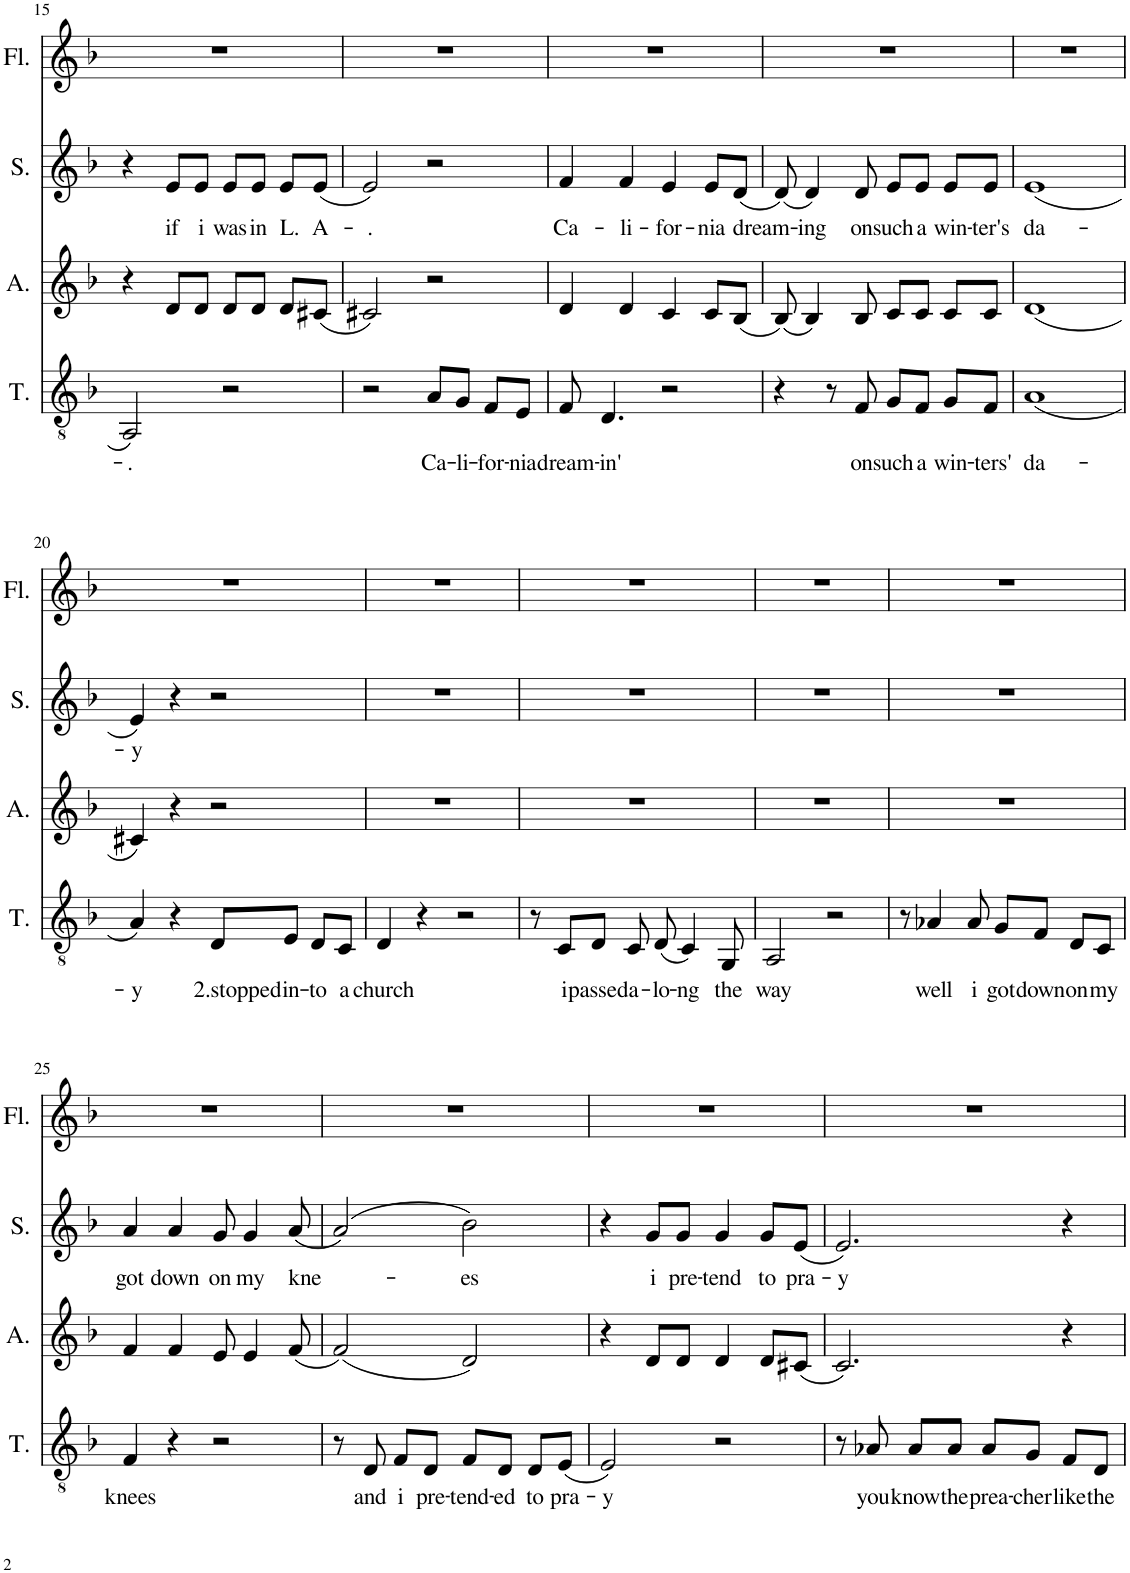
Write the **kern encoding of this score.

**kern	**text	**kern	**kern	**text	**kern
*part4	*part4	*part3	*part2	*part2	*part1
*staff4	*staff4	*staff3	*staff2	*staff2	*staff1
*I"Tenor	*	*I"Alt	*I"Sopran	*	*I"Fløjte
*I'T.	*	*I'A.	*I'S.	*	*I'Fl.
!!LO:PB:g=z
*clefGv2	*	*clefG2	*clefG2	*	*clefG2
*k[b-]	*	*k[b-]	*k[b-]	*	*k[b-]
*M4/4	*	*M4/4	*M4/4	*	*M4/4
=15	=15	=15	=15	=15	=15
!	!LO:LY:b	!	!	!	!
2AA/	-.	4r	4r	.	1r
!	!	!	!	!LO:LY:b	!
.	.	8d/L	8e/L	if	.
!	!	!	!	!LO:LY:b	!
.	.	8d/J	8e/J	i	.
!	!	!	!	!LO:LY:b	!
2r	.	8d/L	8e/L	was	.
!	!	!	!	!LO:LY:b	!
.	.	8d/J	8e/J	in	.
!	!	!	!	!LO:LY:b	!
.	.	8d/L	8e/L	L.	.
!	!	!	!	!LO:LY:b	!
.	.	(8c#X/J	(8e/J	A-	.
=16	=16	=16	=16	=16	=16
!	!	!	!	!LO:LY:b	!
2r	.	2c#X/)	2e/)	-.	1r
!	!LO:LY:b	!	!	!	!
8A/L	Ca-	2r	2r	.	.
!	!LO:LY:b	!	!	!	!
8G/J	-li-	.	.	.	.
!	!LO:LY:b	!	!	!	!
8F/L	-for-	.	.	.	.
!	!LO:LY:b	!	!	!	!
8E/J	-nia	.	.	.	.
=17	=17	=17	=17	=17	=17
!	!LO:LY:b	!	!	!LO:LY:b	!
8F/	dream-	4d/	4f/	Ca-	1r
!	!LO:LY:b	!	!	!	!
4.D/	-in'	.	.	.	.
!	!	!	!	!LO:LY:b	!
.	.	4d/	4f/	-li-	.
!	!	!	!	!LO:LY:b	!
2r	.	4c/	4e/	-for-	.
!	!	!	!	!LO:LY:b	!
.	.	8c/L	8e/L	-nia	.
!	!	!	!	!LO:LY:b	!
.	.	(8B-/J	(8d/J	dream-	.
=18	=18	=18	=18	=18	=18
4r	.	(8B-/)	(8d/)	.	1r
!	!	!	!	!LO:LY:b	!
.	.	4B-/)	4d/)	-ing	.
8r	.	.	.	.	.
!	!LO:LY:b	!	!	!LO:LY:b	!
8F/	on	8B-/	8d/	on	.
!	!LO:LY:b	!	!	!LO:LY:b	!
8G/L	such	8c/L	8e/L	such	.
!	!LO:LY:b	!	!	!LO:LY:b	!
8F/J	a	8c/J	8e/J	a	.
!	!LO:LY:b	!	!	!LO:LY:b	!
8G/L	win-	8c/L	8e/L	win-	.
!	!LO:LY:b	!	!	!LO:LY:b	!
8F/J	-ters'	8c/J	8e/J	-ter's	.
=19	=19	=19	=19	=19	=19
!	!LO:LY:b	!	!	!LO:LY:b	!
(1A	da-	(1d	(1e	da-	1r
!!LO:LB:g=z
=20	=20	=20	=20	=20	=20
!	!LO:LY:b	!	!	!LO:LY:b	!
4A/)	-y	4c#X/)	4e/)	-y	1r
4r	.	4r	4r	.	.
!	!LO:LY:b	!	!	!	!
8D/L	2.stopped	2r	2r	.	.
!	!LO:LY:b	!	!	!	!
8E/J	in-	.	.	.	.
!	!LO:LY:b	!	!	!	!
8D/L	-to	.	.	.	.
!	!LO:LY:b	!	!	!	!
8C/J	a	.	.	.	.
=21	=21	=21	=21	=21	=21
!	!LO:LY:b	!	!	!	!
4D/	church	1r	1r	.	1r
4r	.	.	.	.	.
2r	.	.	.	.	.
=22	=22	=22	=22	=22	=22
8r	.	1r	1r	.	1r
!	!LO:LY:b	!	!	!	!
8C/L	i	.	.	.	.
!	!LO:LY:b	!	!	!	!
8D/J	passed	.	.	.	.
!	!LO:LY:b	!	!	!	!
8C/	a-	.	.	.	.
!	!LO:LY:b	!	!	!	!
(8D/	-lo-	.	.	.	.
!	!LO:LY:b	!	!	!	!
4C/)	-ng	.	.	.	.
!	!LO:LY:b	!	!	!	!
8GG/	the	.	.	.	.
=23	=23	=23	=23	=23	=23
!	!LO:LY:b	!	!	!	!
2AA/	way	1r	1r	.	1r
2r	.	.	.	.	.
=24	=24	=24	=24	=24	=24
8r	.	1r	1r	.	1r
!	!LO:LY:b	!	!	!	!
4A-X/	well	.	.	.	.
!	!LO:LY:b	!	!	!	!
8A-/	i	.	.	.	.
!	!LO:LY:b	!	!	!	!
8G/L	got	.	.	.	.
!	!LO:LY:b	!	!	!	!
8F/J	down	.	.	.	.
!	!LO:LY:b	!	!	!	!
8D/L	on	.	.	.	.
!	!LO:LY:b	!	!	!	!
8C/J	my	.	.	.	.
!!LO:LB:g=z
=25	=25	=25	=25	=25	=25
!	!LO:LY:b	!	!	!LO:LY:b	!
4F/	knees	4f/	4a/	got	1r
!	!	!	!	!LO:LY:b	!
4r	.	4f/	4a/	down	.
!	!	!	!	!LO:LY:b	!
2r	.	8e/	8g/	on	.
!	!	!	!	!LO:LY:b	!
.	.	4e/	4g/	my	.
!	!	!	!	!LO:LY:b	!
.	.	(8f/	(8a/	kne-	.
=26	=26	=26	=26	=26	=26
8r	.	(2f/)	(2a/)	.	1r
!	!LO:LY:b	!	!	!	!
8D/	and	.	.	.	.
!	!LO:LY:b	!	!	!	!
8F/L	i	.	.	.	.
!	!LO:LY:b	!	!	!	!
8D/J	pre-	.	.	.	.
!	!LO:LY:b	!	!	!LO:LY:b	!
8F/L	-tend-	2d/)	2b-\)	-es	.
!	!LO:LY:b	!	!	!	!
8D/J	-ed	.	.	.	.
!	!LO:LY:b	!	!	!	!
8D/L	to	.	.	.	.
!	!LO:LY:b	!	!	!	!
(8E/J	pra-	.	.	.	.
=27	=27	=27	=27	=27	=27
!	!LO:LY:b	!	!	!	!
2E/)	-y	4r	4r	.	1r
!	!	!	!	!LO:LY:b	!
.	.	8d/L	8g/L	i	.
!	!	!	!	!LO:LY:b	!
.	.	8d/J	8g/J	pre-	.
!	!	!	!	!LO:LY:b	!
2r	.	4d/	4g/	-tend	.
!	!	!	!	!LO:LY:b	!
.	.	8d/L	8g/L	to	.
!	!	!	!	!LO:LY:b	!
.	.	(8c#X/J	(8e/J	pra-	.
=28	=28	=28	=28	=28	=28
!	!	!	!	!LO:LY:b	!
8r	.	2.c/)	2.e/)	-y	1r
!	!LO:LY:b	!	!	!	!
8A-X/	you	.	.	.	.
!	!LO:LY:b	!	!	!	!
8A-/L	know	.	.	.	.
!	!LO:LY:b	!	!	!	!
8A-/J	the	.	.	.	.
!	!LO:LY:b	!	!	!	!
8A-/L	prea-	.	.	.	.
!	!LO:LY:b	!	!	!	!
8G/J	-cher	.	.	.	.
!	!LO:LY:b	!	!	!	!
8F/L	like	4r	4r	.	.
!	!LO:LY:b	!	!	!	!
8D/J	the	.	.	.	.
=	=	=	=	=	=
*-	*-	*-	*-	*-	*-
